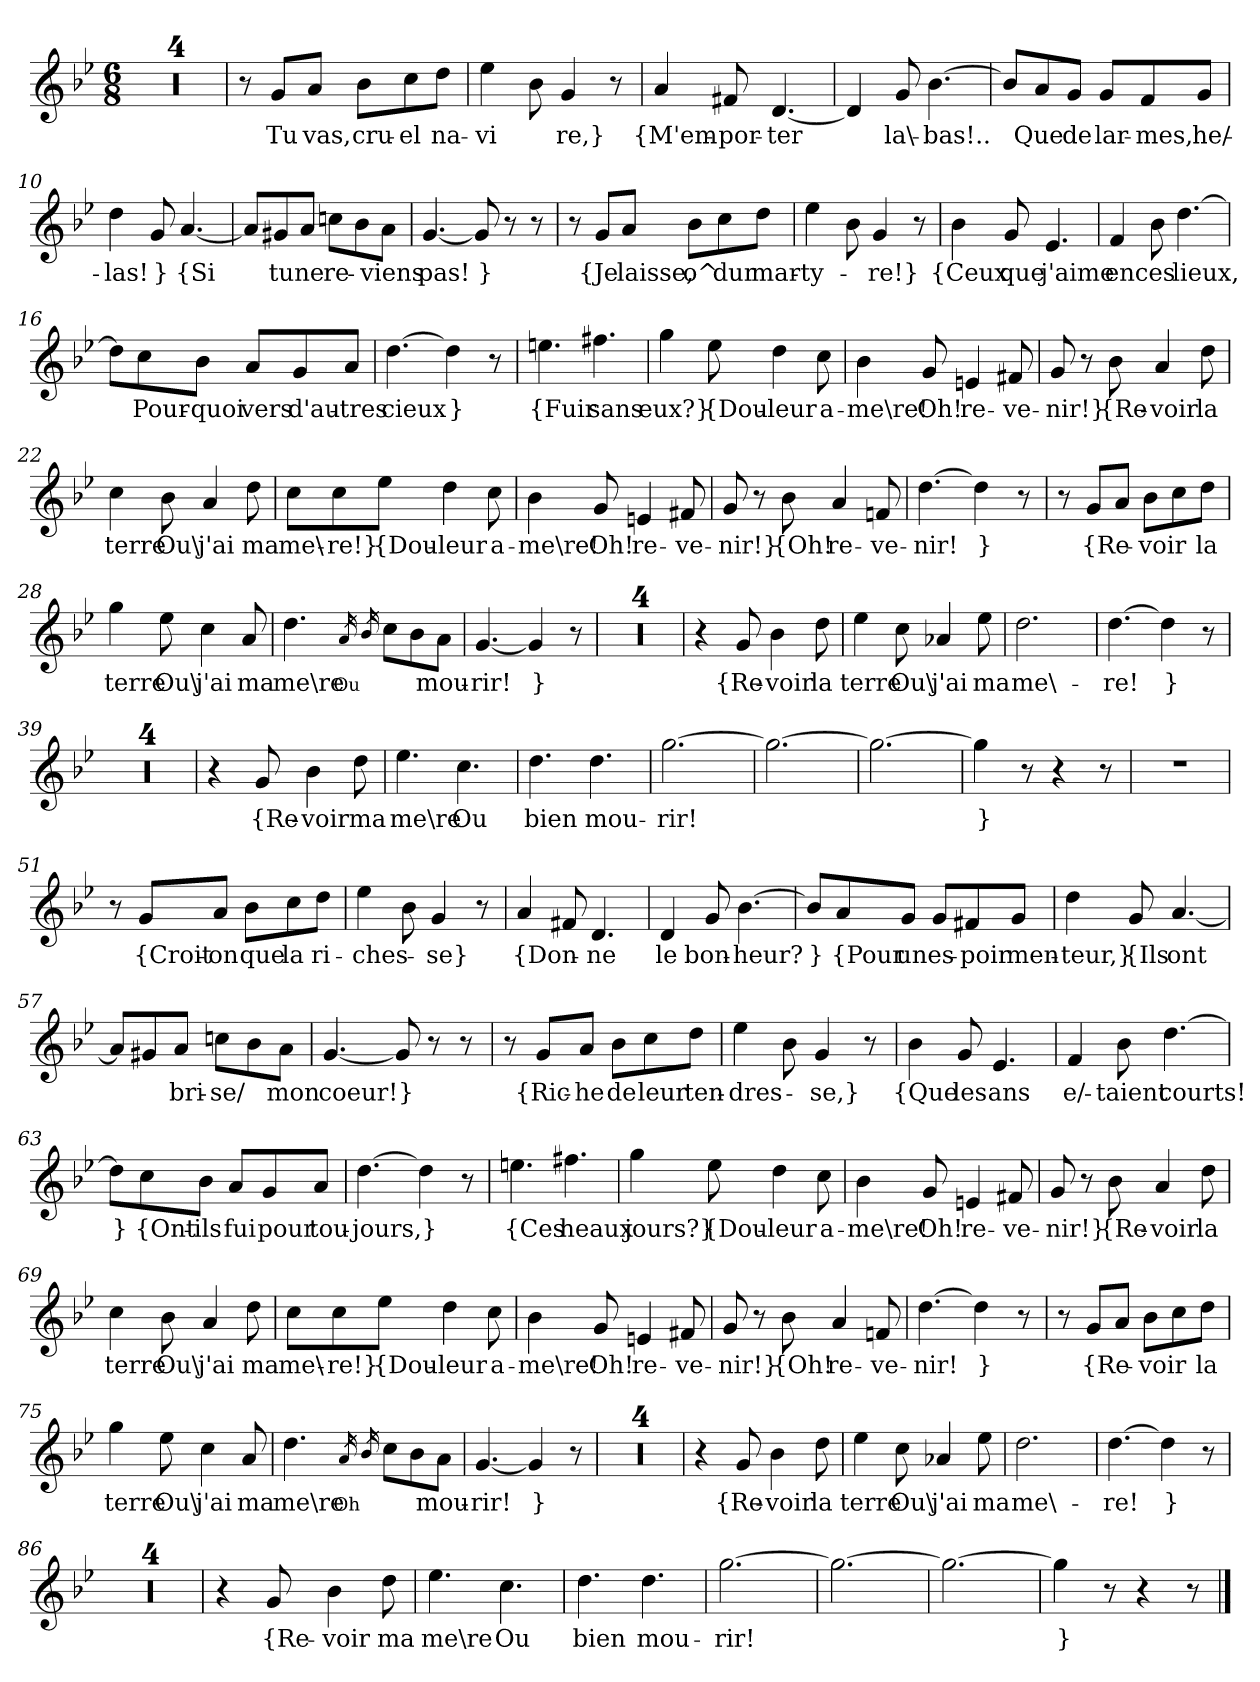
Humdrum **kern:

**kern	**text
*part1	*part1
*staff1	*staff1
*clefG2	*
*k[b-e-]	*
*M6/8	*
=1	=1
2.r	.
=2	=2
2.r	.
=3	=3
2.r	.
=4	=4
2.r	.
=5	=5
8r	.
8g/L	Tu
8a/J	vas,
8b-\L	cru-
8cc\	-el
8dd\J	na-
=6	=6
4ee-	-vi
8b-	.
4g	-re,}
8r	.
=7	=7
4a	{M'em-
8f#X	por-
[4.d	-ter
=8	=8
4d]	.
8g	la\-
[4.b-	-bas!..
=9	=9
8b-/L]	.
8a/	Que
8g/J	de
8g/L	lar-
8f/	-mes,
8g/J	he/-
=10	=10
4dd	-las!
8g	}
[4.a	{Si
=11	=11
8a/L]	.
8g#X/	tu
8a/J	ne
8ccn\L	re-
8b-\	.
8a\J	-viens
=11	=11
[4.g	pas!
8g]	}
8r	.
8r	.
=12	=12
8r	.
8g/L	{Je
8a/J	laisse,
8b-\L	o^
8cc\	dur
8dd\J	mar-
=13	=13
4ee-	-ty-
8b-	.
4g	-re!}
8r	.
=14	=14
4b-	{Ceux
8g	que
4.e-	j'aime
=15	=15
4f	en
8b-	ces
[4.dd	lieux,
=16	=16
8dd\L]	.
8cc\	Pour-
8b-\J	-quoi
8a/L	vers
8g/	d'au-
8a/J	-tres
=17	=17
[4.dd	cieux
4dd]	}
8r	.
=18	=18
4.een	{Fuir
4.ff#X	sans
=19	=19
4gg	eux?}
8ee-	{Dou-
4dd	-leur
8cc	a-
=20	=20
4b-	-me\re!
8g	Oh!
4en	re-
8f#X	-ve-
=21	=21
8g	-nir!}
8r	.
8b-	{Re-
4a	-voir
8dd	la
=22	=22
4cc	terre
8b-	Ou\
4a	j'ai
8dd	ma
=23	=23
8cc\L	me\-
8cc\	-re!}
8ee-\J	{Dou-
4dd	-leur
8cc	a-
=24	=24
4b-	-me\re!
8g	Oh!
4en	re-
8f#X	-ve-
=25	=25
8g	-nir!}
8r	.
8b-	{Oh!
4a	re-
8fn	-ve-
=26	=26
[4.dd	-nir!
4dd]	}
8r	.
=27	=27
8r	.
8g/L	{Re-
8a/J	.
8b-\L	-voir
8cc\	.
8dd\J	la
=28	=28
4gg	terre
8ee-	Ou\
4cc	j'ai
8a	ma
=29	=29
4.dd	me\re
16qa	Ou
16qb-	.
8cc\L	.
8b-\	.
8a\J	mou-
=30	=30
[4.g	-rir!
4g]	}
8r	.
=31	=31
2.r	.
=32	=32
2.r	.
=33	=33
2.r	.
=34	=34
2.r	.
=35	=35
4r	.
8g	{Re-
4b-	-voir
8dd	la
=36	=36
4ee-	terre
8cc	Ou\
4a-X	j'ai
8ee-	ma
=37	=37
2.dd	me\-
=38	=38
[4.dd	-re!
4dd]	}
8r	.
=39	=39
2.r	.
=40	=40
2.r	.
=41	=41
2.r	.
=42	=42
2.r	.
=43	=43
4r	.
8g	{Re-
4b-	-voir
8dd	ma
=44	=44
4.ee-	me\re
4.cc	Ou
=45	=45
4.dd	bien
4.dd	mou-
=46	=46
[2.gg	-rir!
=47	=47
2.gg_	.
=48	=48
2.gg_	.
=49	=49
4gg]	}
8r	.
4r	.
8r	.
=50	=50
2.r	.
=51	=51
8r	.
8g/L	{Croit-
8a/J	-on
8b-\L	que
8cc\	la
8dd\J	ri-
=52	=52
4ee-	-ches-
8b-	.
4g	-se}
8r	.
=53	=53
4a	{Don-
8f#X	.
4.d	-ne
=54	=54
4d	le
8g	bon-
[4.b-	-heur?
=55	=55
8b-/L]	}
8a/	{Pour
8g/J	un
8g/L	es-
8f#X/	-poir
8g/J	men-
=56	=56
4dd	-teur,}
8g	{Ils
[4.a	ont
=57	=57
8a/L]	.
8g#X/	.
8a/J	bri-
8ccn\L	-se/
8b-\	.
8a\J	mon
=58	=58
[4.g	coeur!
8g]	}
8r	.
8r	.
=59	=59
8r	.
8g/L	{Ric-
8a/J	-he
8b-\L	de
8cc\	leur
8dd\J	ten-
=60	=60
4ee-	-dres-
8b-	.
4g	-se,}
8r	.
=61	=61
4b-	{Que
8g	les
4.e-	ans
=62	=62
4f	e/-
8b-	-taient
[4.dd	courts!
=63	=63
8dd\L]	}
8cc\	{Ont-
8b-\J	-ils
8a/L	fui
8g/	pour
8a/J	tou-
=64	=64
[4.dd	-jours,
4dd]	}
8r	.
=65	=65
4.een	{Ces
4.ff#X	heaux
=66	=66
4gg	jours?}
8ee-	{Dou-
4dd	-leur
8cc	a-
=67	=67
4b-	-me\re!
8g	Oh!
4en	re-
8f#X	-ve-
=68	=68
8g	-nir!}
8r	.
8b-	{Re-
4a	-voir
8dd	la
=69	=69
4cc	terre
8b-	Ou\
4a	j'ai
8dd	ma
=70	=70
8cc\L	me\-
8cc\	-re!}
8ee-\J	{Dou-
4dd	-leur
8cc	a-
=71	=71
4b-	-me\re!
8g	Oh!
4en	re-
8f#X	-ve-
=72	=72
8g	-nir!}
8r	.
8b-	{Oh!
4a	re-
8fn	-ve-
=73	=73
[4.dd	-nir!
4dd]	}
8r	.
=74	=74
8r	.
8g/L	{Re-
8a/J	.
8b-\L	-voir
8cc\	.
8dd\J	la
=75	=75
4gg	terre
8ee-	Ou\
4cc	j'ai
8a	ma
=76	=76
4.dd	me\re
16qa	Oh
16qb-	.
8cc\L	.
8b-\	.
8a\J	mou-
=77	=77
[4.g	-rir!
4g]	}
8r	.
=78	=78
2.r	.
=79	=79
2.r	.
=80	=80
2.r	.
=81	=81
2.r	.
=82	=82
4r	.
8g	{Re-
4b-	-voir
8dd	la
=83	=83
4ee-	terre
8cc	Ou\
4a-X	j'ai
8ee-	ma
=84	=84
2.dd	me\-
=85	=85
[4.dd	-re!
4dd]	}
8r	.
=86	=86
2.r	.
=87	=87
2.r	.
=88	=88
2.r	.
=89	=89
2.r	.
=90	=90
4r	.
8g	{Re-
4b-	-voir
8dd	ma
=91	=91
4.ee-	me\re
4.cc	Ou
=92	=92
4.dd	bien
4.dd	mou-
=93	=93
[2.gg	-rir!
=94	=94
2.gg_	.
=95	=95
2.gg_	.
=96	=96
4gg]	}
8r	.
4r	.
8r	.
==	==
*-	*-
